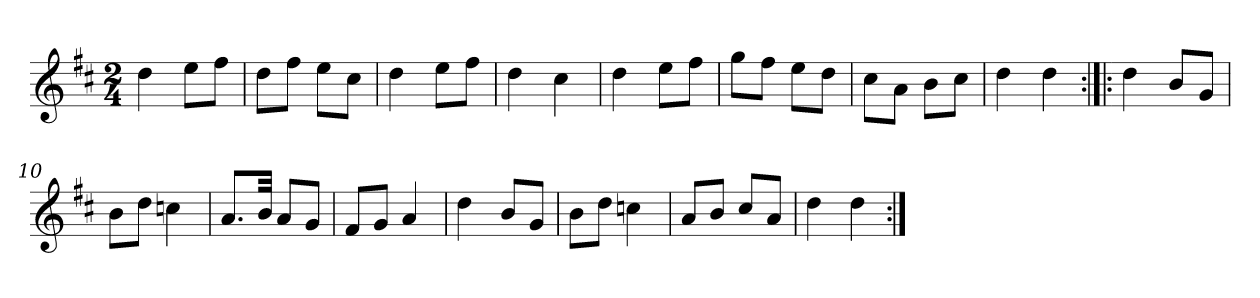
**kern
*part1
*staff1
*clefG2
*k[f#c#]
*D:
*M2/4
*MM90
=1
4dd\
8ee\L
8ff#\J
=2
8dd\L
8ff#\J
8ee\L
8cc#\J
=3
4dd\
8ee\L
8ff#\J
=4
4dd\
4cc#\
=5
4dd\
8ee\L
8ff#\J
=6
8gg\L
8ff#\J
8ee\L
8dd\J
=7
8cc#\L
8a\J
8b\L
8cc#\J
=8
4dd\
4dd\
=9:|!|:
4dd\
8b/L
8g/J
=10
8b\L
8dd\J
4ccn\
=11
8.a/L
32b/Jkk
8a/L
8g/J
=12
8f#/L
8g/J
4a/
!!LO:LB:g=z
=13
4dd\
8b/L
8g/J
=14
8b\L
8dd\J
4ccn\
=15
8a/L
8b/J
8cc#/L
8a/J
=16
4dd\
4dd\
=:|!
*-
